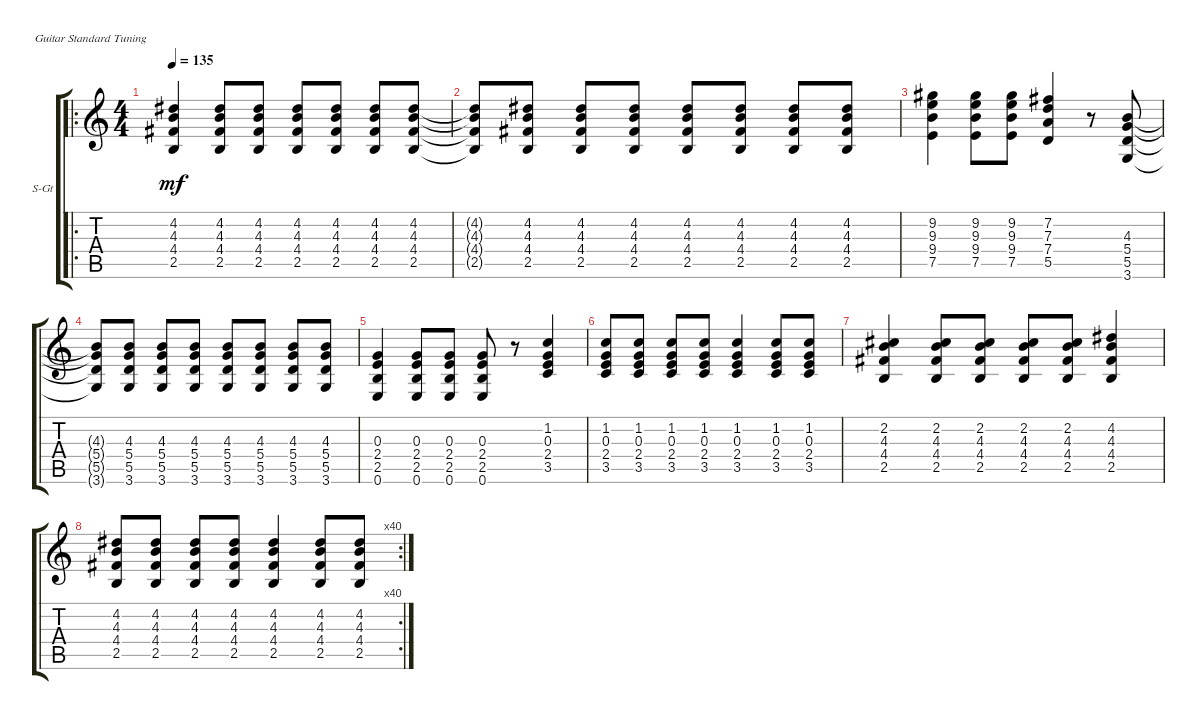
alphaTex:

\defaultSystemsLayout 4
\bracketExtendMode groupsimilarinstruments
\firstSystemTrackNameOrientation horizontal
\otherSystemsTrackNameOrientation horizontal
\track ("Steel Guitar" "S-Gt") {instrument acousticguitarsteel}
\staff {score tabs}
\tuning (E4 B3 G3 D3 A2 E2)
\ro
\ts (4 4)
\tempo 135
\clef g2
\ks c
(2.5 4.4 4.3 4.2).4{dy mf instrument acousticguitarsteel} (2.5 4.4 4.3 4.2).8 (2.5 4.4 4.3 4.2).8 (2.5 4.4 4.3 4.2).8 (2.5 4.4 4.3 4.2).8 (2.5 4.4 4.3 4.2).8 (2.5 4.4 4.3 4.2).8 |
(2.5{t} 4.4{t} 4.3{t} 4.2{t}).8 (2.5 4.4 4.3 4.2).8 (2.5 4.4 4.3 4.2).8 (2.5 4.4 4.3 4.2).8 (2.5 4.4 4.3 4.2).8 (2.5 4.4 4.3 4.2).8 (2.5 4.4 4.3 4.2).8 (2.5 4.4 4.3 4.2).8 |
(7.5 9.4 9.3 9.2).4 (7.5 9.4 9.3 9.2).8 (7.5 9.4 9.3 9.2).8 (5.5 7.4 7.3 7.2).4 r.8 (3.6 5.5 5.4 4.3).8 |
(3.6{t} 5.5{t} 5.4{t} 4.3{t}).8 (3.6 5.5 5.4 4.3).8 (3.6 5.5 5.4 4.3).8 (3.6 5.5 5.4 4.3).8 (3.6 5.5 5.4 4.3).8 (3.6 5.5 5.4 4.3).8 (3.6 5.5 5.4 4.3).8 (3.6 5.5 5.4 4.3).8 |
(0.6 2.5 2.4 0.3).4 (0.6 2.5 2.4 0.3).8 (0.6 2.5 2.4 0.3).8 (0.6 2.5 2.4 0.3).8 r.8 (3.5 2.4 0.3 1.2).4 |
(3.5 2.4 0.3 1.2).8 (3.5 2.4 0.3 1.2).8 (3.5 2.4 0.3 1.2).8 (3.5 2.4 0.3 1.2).8 (3.5 2.4 0.3 1.2).4 (3.5 2.4 0.3 1.2).8 (3.5 2.4 0.3 1.2).8 |
(2.5 4.4 4.3 2.2).4 (2.5 4.4 4.3 2.2).8 (2.5 4.4 4.3 2.2).8 (2.5 4.4 4.3 2.2).8 (2.5 4.4 4.3 2.2).8 (2.5 4.4 4.3 4.2).4 |
\rc 40
(2.5 4.4 4.3 4.2).8 (2.5 4.4 4.3 4.2).8 (2.5 4.4 4.3 4.2).8 (2.5 4.4 4.3 4.2).8 (2.5 4.4 4.3 4.2).4 (2.5 4.4 4.3 4.2).8 (2.5 4.4 4.3 4.2).8
